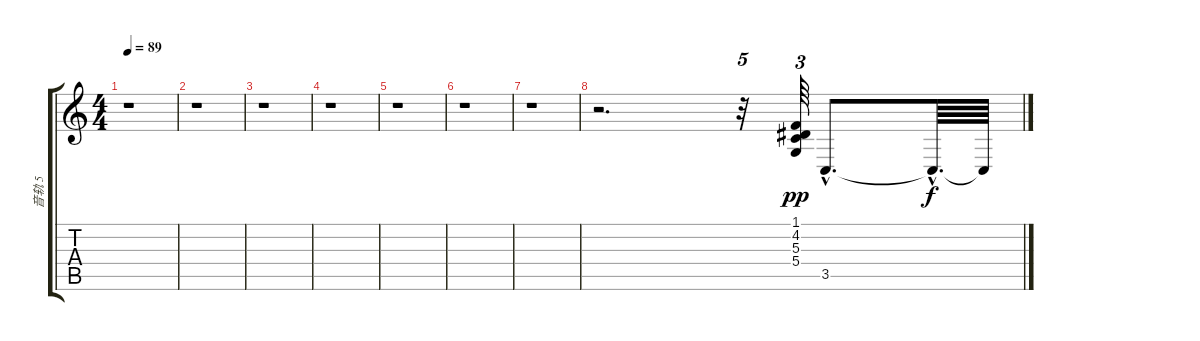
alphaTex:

\track ("音轨 5" "音轨 5") {instrument stringensemble1}
\staff {score tabs}
\tuning (E4 B3 G3 D3 A2 E2) {hide}
\ts (4 4)
\tempo 89
\clef g2
\ks c
r.1{dy f} |
r.1 |
r.1 |
r.1 |
r.1 |
r.1 |
r.1 |
r.2{d} r.32{tu (5 4)} (1.1 4.2 5.3 5.4).64{tu (3 2) dy pp} 3.5{hac}.8{d} 3.5{hac t}.64{d dy f} 3.5{t}.64
